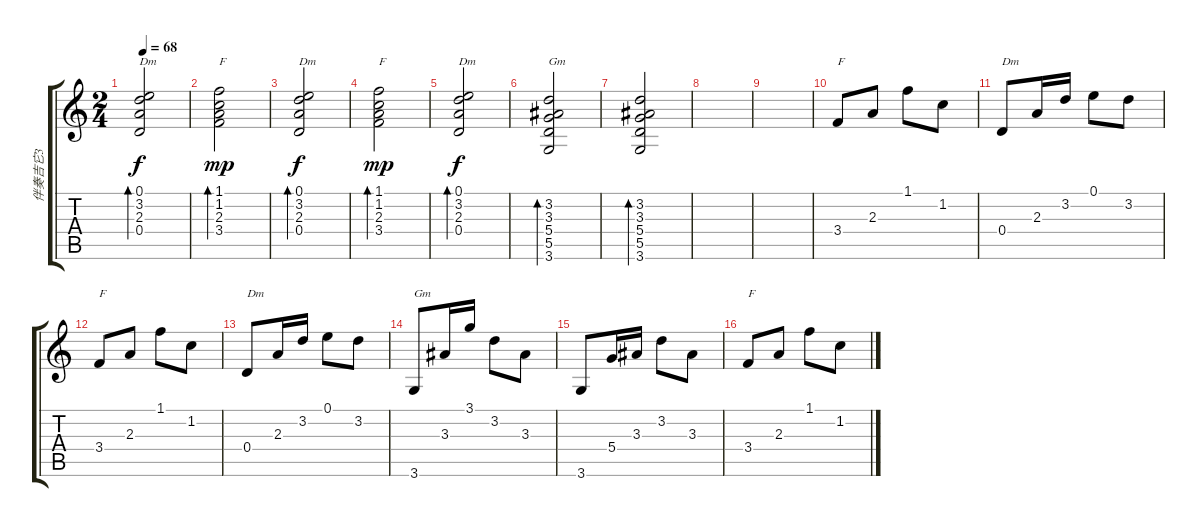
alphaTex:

\track ("伴奏吉它3" "伴奏吉它3") {instrument acousticguitarsteel}
\staff {score tabs}
\tuning (E4 B3 G3 D3 A2 E2) {hide}
\ts (2 4)
\tempo 68
\clef g2
\ks c
(0.1 3.2 2.3 0.4).2{bd 120 txt "Dm" dy f} |
(1.1 1.2 2.3 3.4).2{bd 120 txt "F" dy mp} |
(0.1 3.2 2.3 0.4).2{bd 120 txt "Dm" dy f} |
(1.1 1.2 2.3 3.4).2{bd 120 txt "F" dy mp} |
(0.1 3.2 2.3 0.4).2{bd 120 txt "Dm" dy f} |
(3.2 3.3 5.4 5.5 3.6).2{bd 120 txt "Gm"} |
(3.2 3.3 5.4 5.5 3.6).2{bd 120} |
|
|
3.4.8{txt "F"} 2.3.8 1.1.8 1.2.8 |
0.4.8{txt "Dm"} 2.3.16 3.2.16 0.1.8 3.2.8 |
3.4.8{txt "F"} 2.3.8 1.1.8 1.2.8 |
0.4.8{txt "Dm"} 2.3.16 3.2.16 0.1.8 3.2.8 |
3.6.8{txt "Gm"} 3.3.16 3.1.16 3.2.8 3.3.8 |
3.6.8 5.4.16 3.3.16 3.2.8 3.3.8 |
3.4.8{txt "F"} 2.3.8 1.1.8 1.2.8
